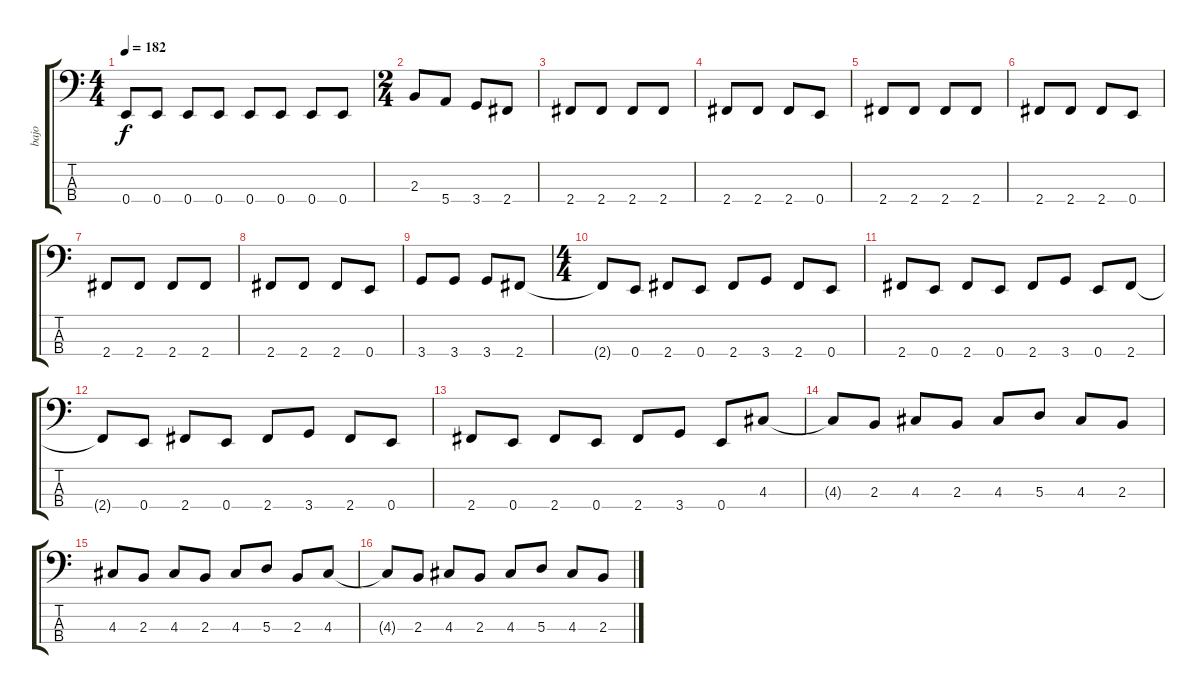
\track ("bajo" "bajo") {instrument electricbasspick}
\staff {score tabs}
\tuning (G2 D2 A1 E1) {hide}
\ts (4 4)
\tempo 182
\clef f4
\ks c
0.4.8{dy f} 0.4.8 0.4.8 0.4.8 0.4.8 0.4.8 0.4.8 0.4.8 |
\ts (2 4)
2.3.8 5.4.8 3.4.8 2.4.8 |
2.4.8 2.4.8 2.4.8 2.4.8 |
2.4.8 2.4.8 2.4.8 0.4.8 |
2.4.8 2.4.8 2.4.8 2.4.8 |
2.4.8 2.4.8 2.4.8 0.4.8 |
2.4.8 2.4.8 2.4.8 2.4.8 |
2.4.8 2.4.8 2.4.8 0.4.8 |
3.4.8 3.4.8 3.4.8 2.4.8 |
\ts (4 4)
2.4{t}.8 0.4.8 2.4.8 0.4.8 2.4.8 3.4.8 2.4.8 0.4.8 |
2.4.8 0.4.8 2.4.8 0.4.8 2.4.8 3.4.8 0.4.8 2.4.8 |
2.4{t}.8 0.4.8 2.4.8 0.4.8 2.4.8 3.4.8 2.4.8 0.4.8 |
2.4.8 0.4.8 2.4.8 0.4.8 2.4.8 3.4.8 0.4.8 4.3.8 |
4.3{t}.8 2.3.8 4.3.8 2.3.8 4.3.8 5.3.8 4.3.8 2.3.8 |
4.3.8 2.3.8 4.3.8 2.3.8 4.3.8 5.3.8 2.3.8 4.3.8 |
4.3{t}.8 2.3.8 4.3.8 2.3.8 4.3.8 5.3.8 4.3.8 2.3.8
